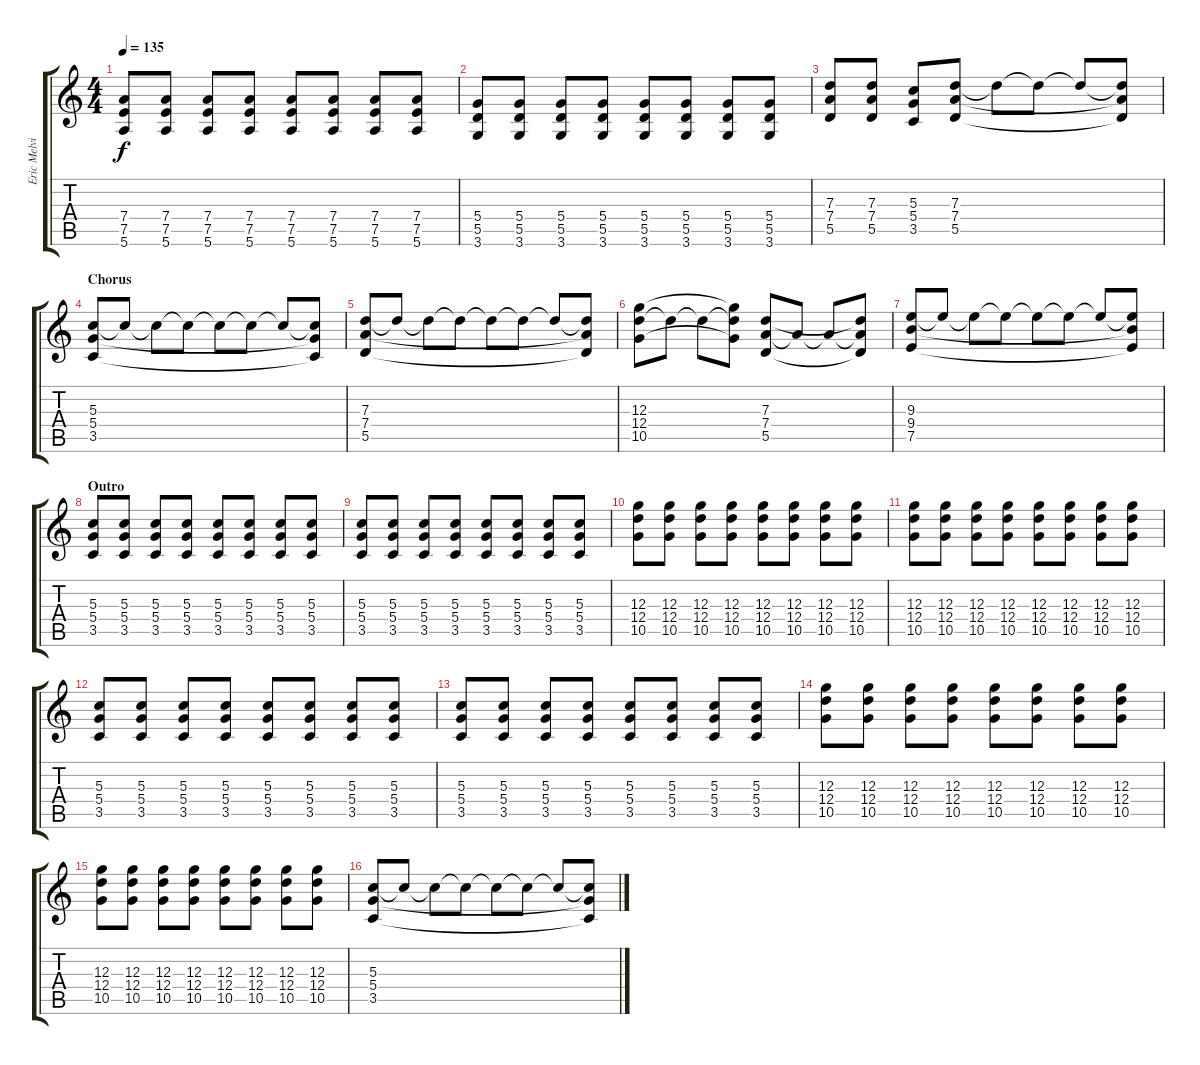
\track ("Eric Melvin" "Eric Melvi") {instrument distortionguitar}
\staff {score tabs}
\tuning (E4 B3 G3 D3 A2 E2) {hide}
\ts (4 4)
\tempo 135
\clef g2
\ks c
(7.4 7.5 5.6).8{dy f} (7.4 7.5 5.6).8 (7.4 7.5 5.6).8 (7.4 7.5 5.6).8 (7.4 7.5 5.6).8 (7.4 7.5 5.6).8 (7.4 7.5 5.6).8 (7.4 7.5 5.6).8 |
(5.4 5.5 3.6).8 (5.4 5.5 3.6).8 (5.4 5.5 3.6).8 (5.4 5.5 3.6).8 (5.4 5.5 3.6).8 (5.4 5.5 3.6).8 (5.4 5.5 3.6).8 (5.4 5.5 3.6).8 |
(7.3 7.4 5.5).8{instrument distortionguitar} (7.3 7.4 5.5).8 (5.3 5.4 3.5).8 (7.3 7.4 5.5).8 7.3{t}.8 7.3{t}.8 7.3{t}.8 (7.3{t} 7.4{t} 5.5{t}).8 |
\section ("" "Chorus")
(5.3 5.4 3.5).8{volume 16 balance 8 instrument distortionguitar} 5.3{t}.8 5.3{t}.8 5.3{t}.8 5.3{t}.8 5.3{t}.8 5.3{t}.8 (5.3{t} 5.4{t} 3.5{t}).8 |
(7.3 7.4 5.5).8 7.3{t}.8 7.3{t}.8 7.3{t}.8 7.3{t}.8 7.3{t}.8 7.3{t}.8 (7.3{t} 7.4{t} 5.5{t}).8 |
(12.3 12.4 10.5).8 12.4{t}.8 12.4{t}.8 (12.3{t} 12.4{t} 10.5{t}).8 (7.3 7.4 5.5).8 7.4{t}.8 7.4{t}.8 (7.3{t} 7.4{t} 5.5{t}).8 |
(9.3 9.4 7.5).8 9.3{t}.8 9.3{t}.8 9.3{t}.8 9.3{t}.8 9.3{t}.8 9.3{t}.8 (9.3{t} 9.4{t} 7.5{t}).8 |
\section ("" "Outro")
(5.3 5.4 3.5).8 (5.3 5.4 3.5).8 (5.3 5.4 3.5).8 (5.3 5.4 3.5).8 (5.3 5.4 3.5).8 (5.3 5.4 3.5).8 (5.3 5.4 3.5).8 (5.3 5.4 3.5).8 |
(5.3 5.4 3.5).8 (5.3 5.4 3.5).8 (5.3 5.4 3.5).8 (5.3 5.4 3.5).8 (5.3 5.4 3.5).8 (5.3 5.4 3.5).8 (5.3 5.4 3.5).8 (5.3 5.4 3.5).8 |
(12.3 12.4 10.5).8 (12.3 12.4 10.5).8 (12.3 12.4 10.5).8 (12.3 12.4 10.5).8 (12.3 12.4 10.5).8 (12.3 12.4 10.5).8 (12.3 12.4 10.5).8 (12.3 12.4 10.5).8 |
(12.3 12.4 10.5).8 (12.3 12.4 10.5).8 (12.3 12.4 10.5).8 (12.3 12.4 10.5).8 (12.3 12.4 10.5).8 (12.3 12.4 10.5).8 (12.3 12.4 10.5).8 (12.3 12.4 10.5).8 |
(5.3 5.4 3.5).8 (5.3 5.4 3.5).8 (5.3 5.4 3.5).8 (5.3 5.4 3.5).8 (5.3 5.4 3.5).8 (5.3 5.4 3.5).8 (5.3 5.4 3.5).8 (5.3 5.4 3.5).8 |
(5.3 5.4 3.5).8 (5.3 5.4 3.5).8 (5.3 5.4 3.5).8 (5.3 5.4 3.5).8 (5.3 5.4 3.5).8 (5.3 5.4 3.5).8 (5.3 5.4 3.5).8 (5.3 5.4 3.5).8 |
(12.3 12.4 10.5).8 (12.3 12.4 10.5).8 (12.3 12.4 10.5).8 (12.3 12.4 10.5).8 (12.3 12.4 10.5).8 (12.3 12.4 10.5).8 (12.3 12.4 10.5).8 (12.3 12.4 10.5).8 |
(12.3 12.4 10.5).8 (12.3 12.4 10.5).8 (12.3 12.4 10.5).8 (12.3 12.4 10.5).8 (12.3 12.4 10.5).8 (12.3 12.4 10.5).8 (12.3 12.4 10.5).8 (12.3 12.4 10.5).8 |
(5.3 5.4 3.5).8{volume 16 balance 8 instrument distortionguitar} 5.3{t}.8 5.3{t}.8 5.3{t}.8 5.3{t}.8 5.3{t}.8 5.3{t}.8 (5.3{t} 5.4{t} 3.5{t}).8
